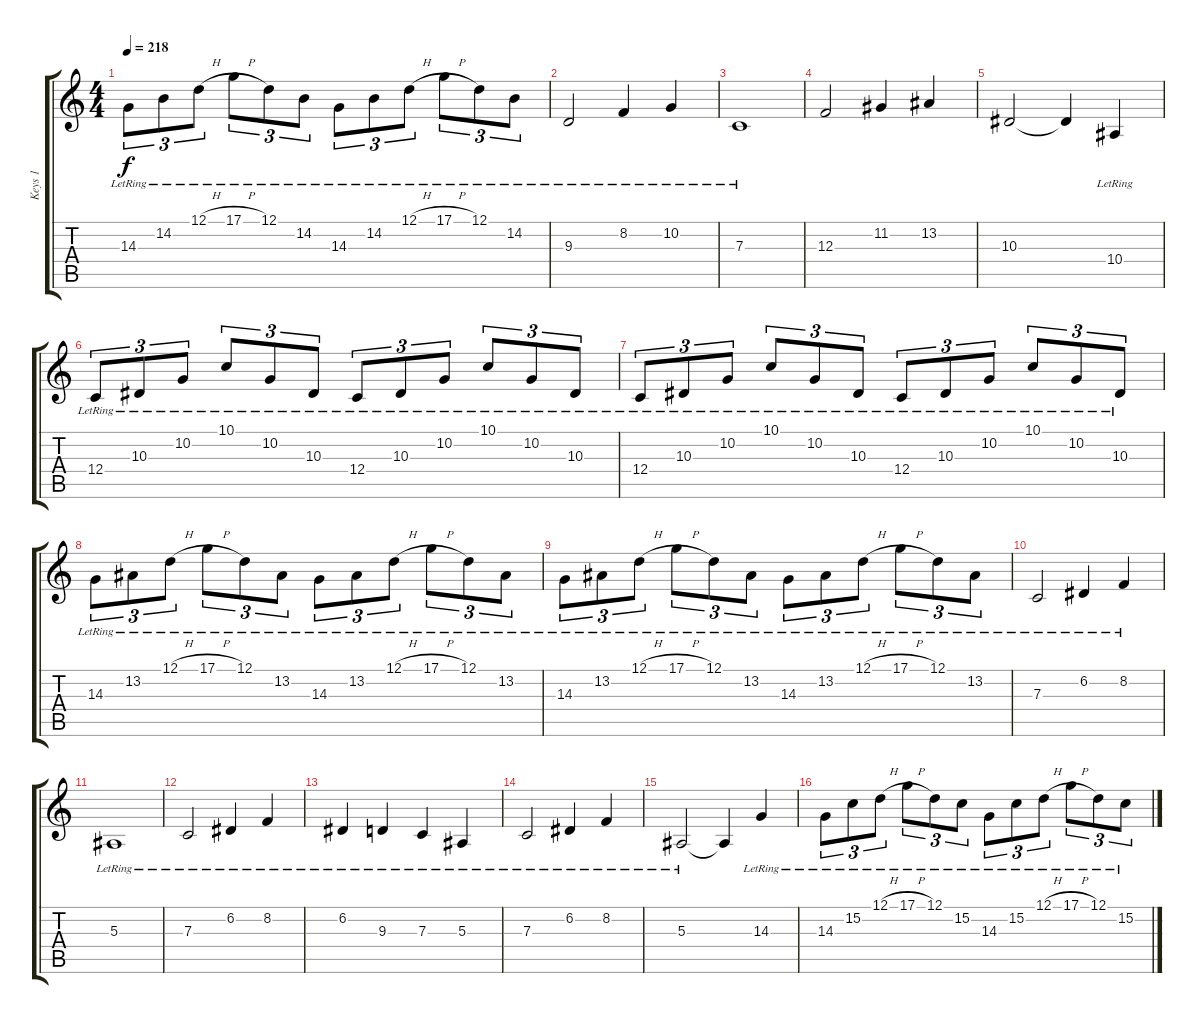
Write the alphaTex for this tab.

\track ("Keys 1" "Keys 1") {instrument electricgrandpiano}
\staff {score tabs}
\tuning (D4 A3 F3 C3 G2 C2) {hide}
\ts (4 4)
\tempo 218
\clef g2
\ks c
14.3{lr}.8{tu (3 2) dy f} 14.2{lr}.8{tu (3 2)} 12.1{h lr}.8{tu (3 2)} 17.1{h lr}.8{tu (3 2)} 12.1{lr}.8{tu (3 2)} 14.2{lr}.8{tu (3 2)} 14.3{lr}.8{tu (3 2)} 14.2{lr}.8{tu (3 2)} 12.1{h lr}.8{tu (3 2)} 17.1{h lr}.8{tu (3 2)} 12.1{lr}.8{tu (3 2)} 14.2{lr}.8{tu (3 2)} |
9.3{lr}.2 8.2{lr}.4 10.2{lr}.4 |
7.3{lr}.1 |
12.3.2 11.2.4 13.2.4 |
10.3.2 10.3{t}.4 10.4{lr}.4 |
12.4{lr}.8{tu (3 2)} 10.3{lr}.8{tu (3 2)} 10.2{lr}.8{tu (3 2)} 10.1{lr}.8{tu (3 2)} 10.2{lr}.8{tu (3 2)} 10.3{lr}.8{tu (3 2)} 12.4{lr}.8{tu (3 2)} 10.3{lr}.8{tu (3 2)} 10.2{lr}.8{tu (3 2)} 10.1{lr}.8{tu (3 2)} 10.2{lr}.8{tu (3 2)} 10.3{lr}.8{tu (3 2)} |
12.4{lr}.8{tu (3 2)} 10.3{lr}.8{tu (3 2)} 10.2{lr}.8{tu (3 2)} 10.1{lr}.8{tu (3 2)} 10.2{lr}.8{tu (3 2)} 10.3{lr}.8{tu (3 2)} 12.4{lr}.8{tu (3 2)} 10.3{lr}.8{tu (3 2)} 10.2{lr}.8{tu (3 2)} 10.1{lr}.8{tu (3 2)} 10.2{lr}.8{tu (3 2)} 10.3{lr}.8{tu (3 2)} |
14.3{lr}.8{tu (3 2)} 13.2{lr}.8{tu (3 2)} 12.1{h lr}.8{tu (3 2)} 17.1{h lr}.8{tu (3 2)} 12.1{lr}.8{tu (3 2)} 13.2{lr}.8{tu (3 2)} 14.3{lr}.8{tu (3 2)} 13.2{lr}.8{tu (3 2)} 12.1{h lr}.8{tu (3 2)} 17.1{h lr}.8{tu (3 2)} 12.1{lr}.8{tu (3 2)} 13.2{lr}.8{tu (3 2)} |
14.3{lr}.8{tu (3 2)} 13.2{lr}.8{tu (3 2)} 12.1{h lr}.8{tu (3 2)} 17.1{h lr}.8{tu (3 2)} 12.1{lr}.8{tu (3 2)} 13.2{lr}.8{tu (3 2)} 14.3{lr}.8{tu (3 2)} 13.2{lr}.8{tu (3 2)} 12.1{h lr}.8{tu (3 2)} 17.1{h lr}.8{tu (3 2)} 12.1{lr}.8{tu (3 2)} 13.2{lr}.8{tu (3 2)} |
7.3{lr}.2 6.2{lr}.4 8.2{lr}.4 |
5.3{lr}.1 |
7.3{lr}.2 6.2{lr}.4 8.2{lr}.4 |
6.2{lr}.4 9.3{lr}.4 7.3{lr}.4 5.3{lr}.4 |
7.3{lr}.2 6.2{lr}.4 8.2{lr}.4 |
5.3{lr}.2 5.3{t}.4 14.3{lr}.4 |
14.3{lr}.8{tu (3 2)} 15.2{lr}.8{tu (3 2)} 12.1{h lr}.8{tu (3 2)} 17.1{h lr}.8{tu (3 2)} 12.1{lr}.8{tu (3 2)} 15.2{lr}.8{tu (3 2)} 14.3{lr}.8{tu (3 2)} 15.2{lr}.8{tu (3 2)} 12.1{h lr}.8{tu (3 2)} 17.1{h lr}.8{tu (3 2)} 12.1{lr}.8{tu (3 2)} 15.2{lr}.8{tu (3 2)}
